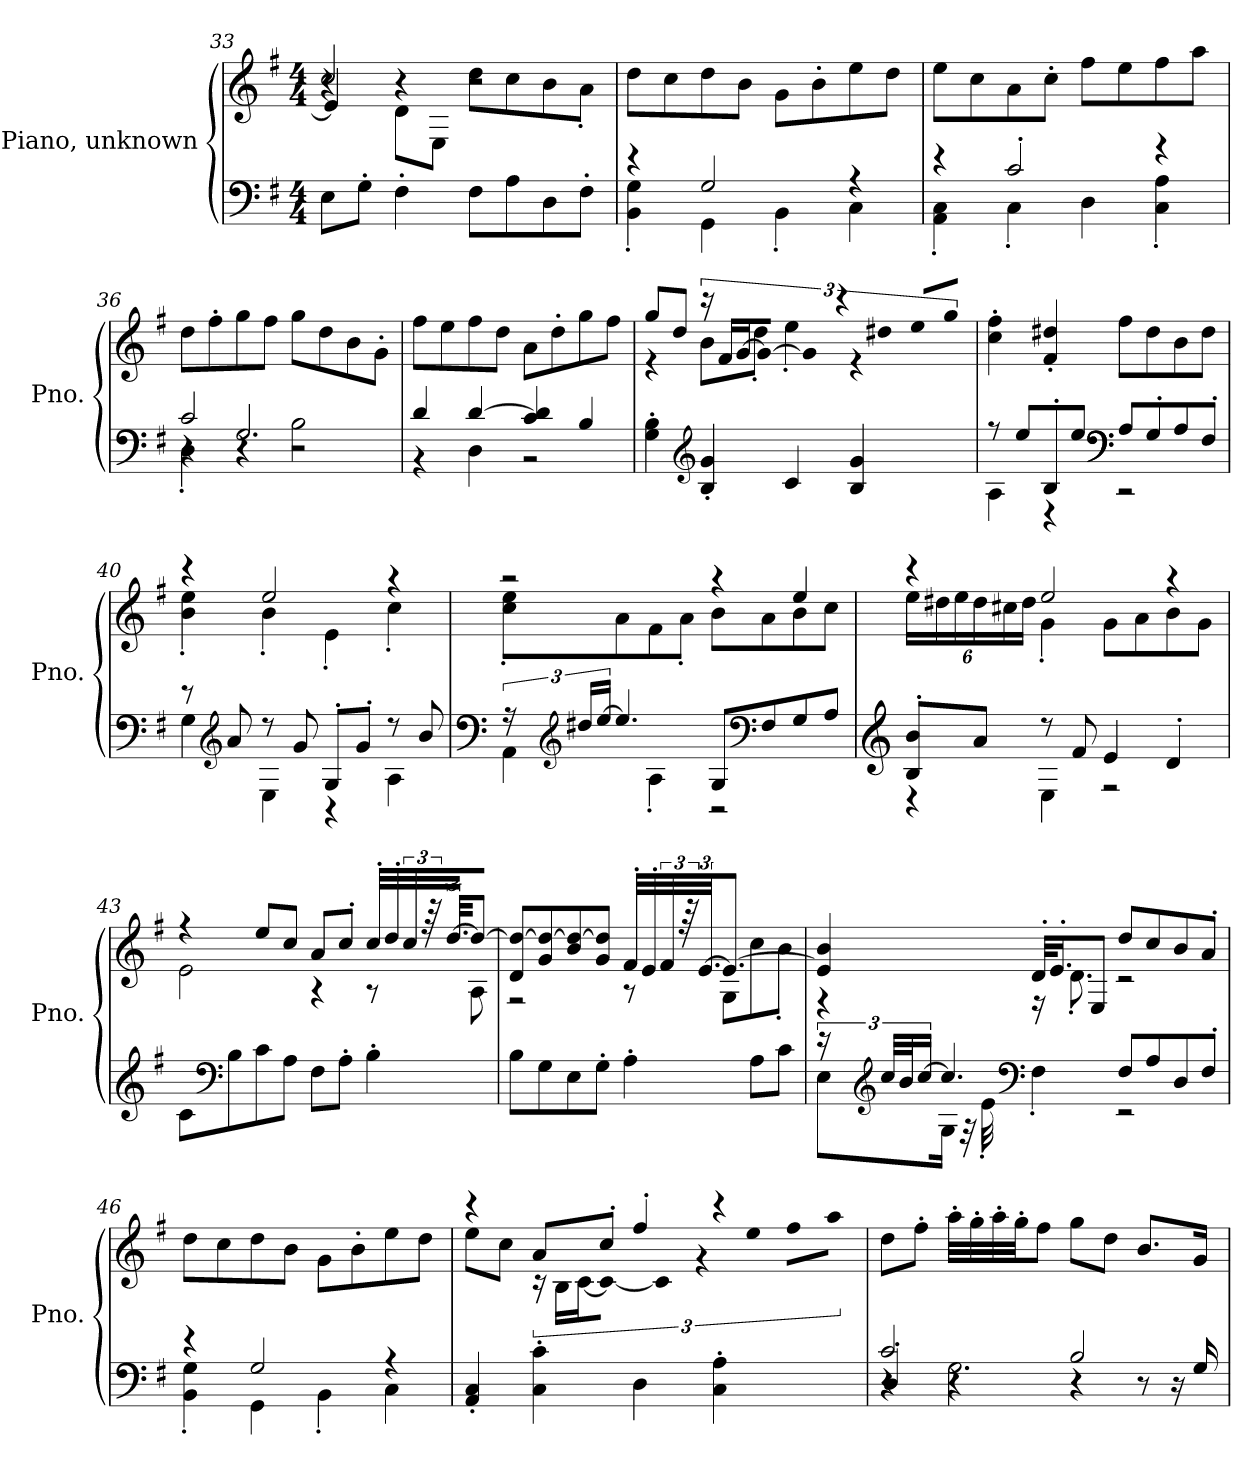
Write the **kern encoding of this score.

**kern	**kern
*part1	*part1
*staff2	*staff1
*I"Piano, unknown	*
*I'Pno.	*
!!LO:LB:g=z
*clefF4	*clefG2
*k[f#]	*k[f#]
*M4/4	*M4/4
=33	=33
*	*^
*	*	*^
8E\L	2cc/	4r	4e/]
8G'\J	.	.	.
4F#'\	.	8d\L	4r
.	.	8E\J	.
8F#\L	2r	8dd\L	2r
8A\	.	8cc\	.
8D\	.	8b\	.
8F#'\J	.	8a'\J	.
*	*v	*v	*v
=34	=34
*^	*
4r	4BB\' 4G\'	8dd\L
.	.	8cc\
2G/	4GG\	8dd\
.	.	8b\J
.	4BB'\	8g\L
.	.	8b'\
4r	4C\	8ee\
.	.	8dd\J
=35	=35	=35
4r	4AA\' 4C\'	8ee\L
.	.	8cc\
2c'/	4C'\	8a\
.	.	8cc'\J
.	4D\	8ff#\L
.	.	8ee\
4r	4C\' 4A\'	8ff#\
.	.	8aa\J
=36	=36	=36
*	*^	*
2c/	4D'\	4r	8dd\L
.	.	.	8ff#'\
.	4r	2.G/	8gg\
.	.	.	8ff#\J
2r	2B\	.	8gg\L
.	.	.	8dd\
.	.	.	8b\
.	.	.	8g'\J
*	*v	*v	*
=37	=37	=37
4d/	4r	8ff#\L
.	.	8ee\
[4d/	4D\	8ff#\
.	.	8dd\J
4c/ 4d/]	2r	8a\L
.	.	8dd'\
4B/	.	8gg\
.	.	8ff#\J
*v	*v	*
!!LO:LB:g=z
=38	=38
*	*^
4G\' 4B\'	8gg/L	4r
.	8dd/J	.
*clefG2	*	*
4B/' 4g/'	24r	8b\L
.	24f#/LL	.
.	[24g/J	.
.	8g/J_	8dd'\J
4c/	16g/]	4ee'\
.	16r	.
.	8dd#X/	.
4B/ 4g/	8ee/L	4r
.	8gg/J	.
*	*v	*v
=39	=39
*^	*
8r	4A\	4cc\' 4ff#\'
8ee/L	.	.
8B'/	4r	4f#/' 4dd#X/'
8ee/J	.	.
*clefF4	*	*
8A/L	2r	8ff#\L
8G'/	.	8dd#\
8A/	.	8b\
8F#'/J	.	8dd#\J
=40	=40	=40
*	*	*^
8r	4G\	4r	4b\' 4ee\'
*clefG2	*	*	*
8a/	.	.	.
8r	4E\	2ee/	4b'\
8g/	.	.	.
8G'/L	4r	.	4e'\
8g'/J	.	.	.
8r	4A\	4r	4cc'\
8b/	.	.	.
!!LO:PB:g=z	!!
=41	=41	=41	=41
*clefF4	*	*	*
24r	4AA\	2r	8cc\' 8ee\'L
*clefG2	*	*	*
24dd#X/LL	.	.	.
[24ee/JJ	.	.	.
4.ee/]	.	.	8a\
.	4A'\	.	8f#\
.	.	.	8a'\J
8G/L	2r	4r	8b\L
*clefF4	*	*	*
8F#/	.	.	8a\
8G/	.	4ee/	8b\
8A/J	.	.	8cc\J
=42	=42	=42	=42
*clefG2	*	*	*
*	*	*	*Xbrackettup
8B/' 8b/'L	4r	4r	24ee\LL
.	.	.	24dd#X\
.	.	.	24ee\
8a/J	.	.	24dd#\
.	.	.	24cc#X\
.	.	.	24dd#\JJ
8r	4E\	2ee/	4g'\
8f#/	.	.	.
4e/	2r	.	8g\L
.	.	.	8a\
4d'/	.	4r	8b\
.	.	.	8g\J
*v	*v	*	*
!!LO:LB:g=z	!!
=43	=43	=43
8c\L	4r	2e\
*clefF4	*	*
8B\	.	.
8c\	8ee/L	.
8A\J	8cc/J	.
8F#\L	8a/L	4r
8A'\J	8cc'/J	.
4B'\	32cc'/LLL	8r
.	32dd'/	.
*	*brackettup	*
.	48cc/JJJ	.
.	96r	.
.	[48.dd/KKL	.
.	8dd/J_	8A\
=44	=44	=44
8B\L	8d/ 8dd/_L	2r
8G\	8g/ 8dd/_	.
8E\	8b/ 8dd/_	.
8G'\J	8g/ 8dd/]J	.
4A'\	32f#'/LLL	8r
.	32e'/	.
.	48f#/JJJ	.
.	96r	.
.	[48.e/	.
.	4.e/_	8G\L
8A\L	.	8cc\
8c\J	.	8b'\J
!!LO:LB:g=z	!!
=45	=45	=45
*^	*	*
24r	8E\L	4e/] 4b/	4r
*clefG2	*	*	*
48cc/LLL	.	.	.
48b/J	.	.	.
[24cc/JJ	.	.	.
4.cc/]	16G\Jk	.	.
.	32r	.	.
.	32e'\	.	.
*clefF4	*	*	*
.	4F#'\	32d'/KLL	16r
.	.	16.e'/J	.
.	.	.	8.d'\
.	.	8E/J	.
8F#/L	2r	8dd/L	2r
8A/	.	8cc/	.
8D/	.	8b/	.
8F#'/J	.	8a'/J	.
*	*	*v	*v
=46	=46	=46
4r	4BB\' 4G\'	8dd\L
.	.	8cc\
2G/	4GG\	8dd\
.	.	8b\J
.	4BB'\	8g\L
.	.	8b'\
4r	4C\	8ee\
.	.	8dd\J
*v	*v	*
=47	=47
*	*^
4AA/' 4C/'	4r	8ee\L
.	.	8cc\J
4C\' 4c\'	8a/L	24r
.	.	24B\LL
.	.	[24c\J
.	8cc'/J	8c\J_
4D\	4ff#'/	16c\]
.	.	16r
.	.	8ee\
4C\' 4A\'	4r	8ff#\L
.	.	8aa\J
*	*v	*v
!!LO:LB:g=z
=48	=48
*^	*
*	*^	*
2c/	4r	4D'/	8dd\L
.	.	.	8ff#'\J
.	2.G\	4r	32aa'\LLL
.	.	.	32gg'\
.	.	.	32aa'\
.	.	.	32gg'\JJ
.	.	.	8ff#\J
2B/	.	4r	8gg\L
.	.	.	8dd\J
.	.	8r	8.b/L
.	.	16r	.
.	.	16G/	16g/Jk
*v	*v	*v	*
=	=
*-	*-
